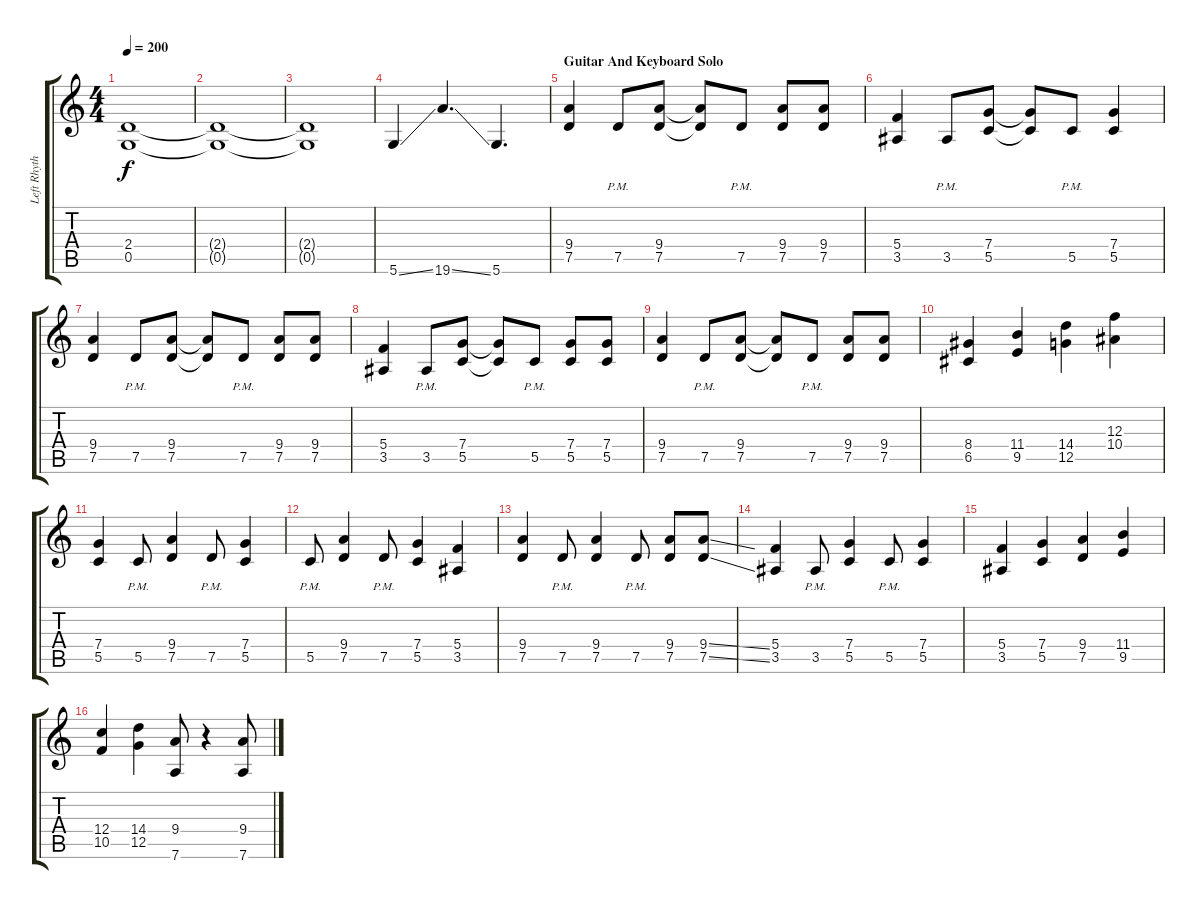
\track ("Left Rhythm Gtr" "Left Rhyth") {instrument overdrivenguitar}
\staff {score tabs}
\tuning (D4 A3 F3 C3 G2 D2) {hide}
\ts (4 4)
\tempo 200
\clef g2
\ks c
(2.4{t} 0.5{t}).1{dy f} |
(2.4{t} 0.5{t}).1 |
(2.4{t} 0.5{t}).1 |
5.6{ss}.4 19.6{ss}.4{d} 5.6.4{d} |
\section ("" "Guitar And Keyboard Solo")
(9.4 7.5).4 7.5{pm}.8 (9.4 7.5).8 (9.4{t} 7.5{t}).8 7.5{pm}.8 (9.4 7.5).8 (9.4 7.5).8 |
(5.4 3.5).4 3.5{pm}.8 (7.4 5.5).8 (7.4{t} 5.5{t}).8 5.5{pm}.8 (7.4 5.5).4 |
(9.4 7.5).4 7.5{pm}.8 (9.4 7.5).8 (9.4{t} 7.5{t}).8 7.5{pm}.8 (9.4 7.5).8 (9.4 7.5).8 |
(5.4 3.5).4 3.5{pm}.8 (7.4 5.5).8 (7.4{t} 5.5{t}).8 5.5{pm}.8 (7.4 5.5).8 (7.4 5.5).8 |
(9.4 7.5).4 7.5{pm}.8 (9.4 7.5).8 (9.4{t} 7.5{t}).8 7.5{pm}.8 (9.4 7.5).8 (9.4 7.5).8 |
(8.4 6.5).4 (11.4 9.5).4 (14.4 12.5).4 (12.3 10.4).4 |
(7.4 5.5).4 5.5{pm}.8 (9.4 7.5).4 7.5{pm}.8 (7.4 5.5).4 |
5.5{pm}.8 (9.4 7.5).4 7.5{pm}.8 (7.4 5.5).4 (5.4 3.5).4 |
(9.4 7.5).4 7.5{pm}.8 (9.4 7.5).4 7.5{pm}.8 (9.4 7.5).8 (9.4{ss} 7.5{ss}).8 |
(5.4 3.5).4 3.5{pm}.8 (7.4 5.5).4 5.5{pm}.8 (7.4 5.5).4 |
(5.4 3.5).4 (7.4 5.5).4 (9.4 7.5).4 (11.4 9.5).4 |
(12.4 10.5).4 (14.4 12.5).4 (9.4 7.6).8 r.4 (9.4 7.6).8
